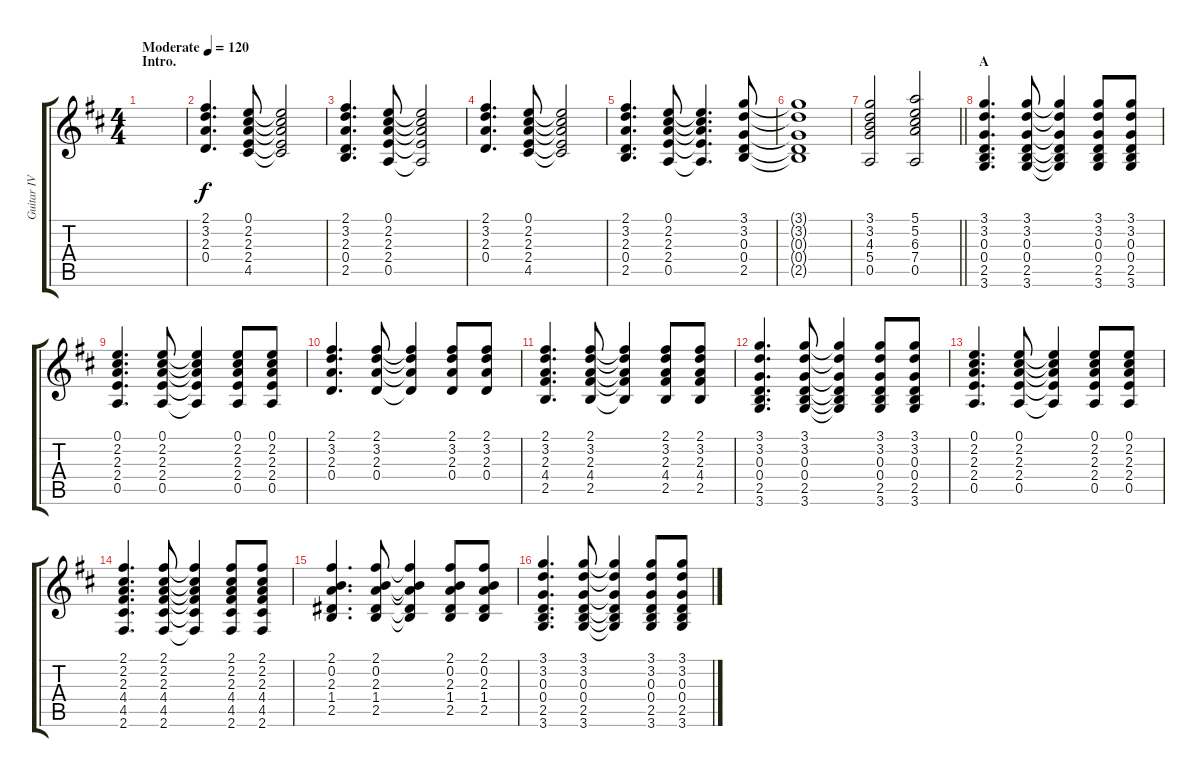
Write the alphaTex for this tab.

\track ("Guitar IV (Hirasawa Yui)" "Guitar IV ") {instrument acousticguitarsteel}
\staff {score tabs}
\tuning (E4 B3 G3 D3 A2 E2) {hide}
\ts (4 4)
\section ("" "Intro.")
\tempo (120 "Moderate")
\clef g2
\ks d
|
(2.1 3.2 2.3 0.4).4{d} (0.1 2.2 2.3 2.4 4.5).8 (0.1{t} 2.2{t} 2.3{t} 2.4{t} 4.5{t}).2 |
(2.1 3.2 2.3 0.4 2.5).4{d} (0.1 2.2 2.3 2.4 0.5).8 (0.1{t} 2.2{t} 2.3{t} 2.4{t} 0.5{t}).2 |
(2.1 3.2 2.3 0.4).4{d} (0.1 2.2 2.3 2.4 4.5).8 (0.1{t} 2.2{t} 2.3{t} 2.4{t} 4.5{t}).2 |
(2.1 3.2 2.3 0.4 2.5).4{d} (0.1 2.2 2.3 2.4 0.5).8 (0.1{t} 2.2{t} 2.3{t} 2.4{t} 0.5{t}).4{d} (3.1 3.2 0.3 0.4 2.5).8 |
(3.1{t} 3.2{t} 0.3{t} 0.4{t} 2.5{t}).1 |
\barLineRight lightlight
(3.1 3.2 4.3 5.4 0.5).2 (5.1 5.2 6.3 7.4 0.5).2 |
\section ("" "A")
(3.1 3.2 0.3 0.4 2.5 3.6).4{d} (3.1 3.2 0.3 0.4 2.5 3.6).8 (3.1{t} 3.2{t} 0.3{t} 0.4{t} 2.5{t} 3.6{t}).4 (3.1 3.2 0.3 0.4 2.5 3.6).8 (3.1 3.2 0.3 0.4 2.5 3.6).8 |
(0.1 2.2 2.3 2.4 0.5).4{d} (0.1 2.2 2.3 2.4 0.5).8 (0.1{t} 2.2{t} 2.3{t} 2.4{t} 0.5{t}).4 (0.1 2.2 2.3 2.4 0.5).8 (0.1 2.2 2.3 2.4 0.5).8 |
(2.1 3.2 2.3 0.4).4{d} (2.1 3.2 2.3 0.4).8 (2.1{t} 3.2{t} 2.3{t} 0.4{t}).4 (2.1 3.2 2.3 0.4).8 (2.1 3.2 2.3 0.4).8 |
(2.1 3.2 2.3 4.4 2.5).4{d} (2.1 3.2 2.3 4.4 2.5).8 (2.1{t} 3.2{t} 2.3{t} 4.4{t} 2.5{t}).4 (2.1 3.2 2.3 4.4 2.5).8 (2.1 3.2 2.3 4.4 2.5).8 |
(3.1 3.2 0.3 0.4 2.5 3.6).4{d} (3.1 3.2 0.3 0.4 2.5 3.6).8 (3.1{t} 3.2{t} 0.3{t} 0.4{t} 2.5{t} 3.6{t}).4 (3.1 3.2 0.3 0.4 2.5 3.6).8 (3.1 3.2 0.3 0.4 2.5 3.6).8 |
(0.1 2.2 2.3 2.4 0.5).4{d} (0.1 2.2 2.3 2.4 0.5).8 (0.1{t} 2.2{t} 2.3{t} 2.4{t} 0.5{t}).4 (0.1 2.2 2.3 2.4 0.5).8 (0.1 2.2 2.3 2.4 0.5).8 |
(2.1 2.2 2.3 4.4 4.5 2.6).4{d} (2.1 2.2 2.3 4.4 4.5 2.6).8 (2.1{t} 2.2{t} 2.3{t} 4.4{t} 4.5{t} 2.6{t}).4 (2.1 2.2 2.3 4.4 4.5 2.6).8 (2.1 2.2 2.3 4.4 4.5 2.6).8 |
(2.1 0.2 2.3 1.4 2.5).4{d} (2.1 0.2 2.3 1.4 2.5).8 (2.1{t} 0.2{t} 2.3{t} 1.4{t} 2.5{t}).4 (2.1 0.2 2.3 1.4 2.5).8 (2.1 0.2 2.3 1.4 2.5).8 |
(3.1 3.2 0.3 0.4 2.5 3.6).4{d} (3.1 3.2 0.3 0.4 2.5 3.6).8 (3.1{t} 3.2{t} 0.3{t} 0.4{t} 2.5{t} 3.6{t}).4 (3.1 3.2 0.3 0.4 2.5 3.6).8 (3.1 3.2 0.3 0.4 2.5 3.6).8
